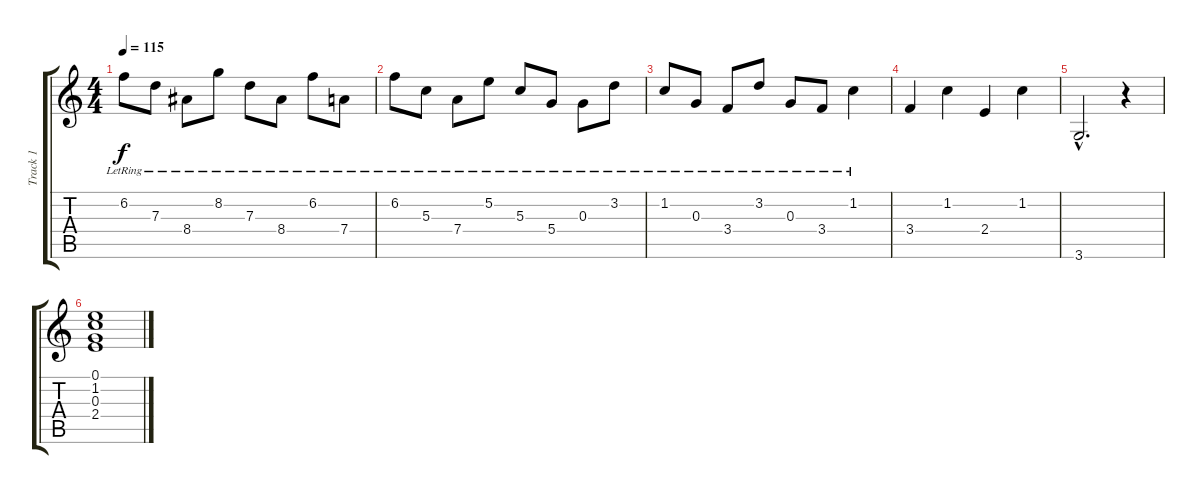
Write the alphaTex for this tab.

\track ("Track 1" "Track 1") {instrument acousticguitarnylon}
\staff {score tabs}
\tuning (E4 B3 G3 D3 A2 E2) {hide}
\ts (4 4)
\tempo 115
\clef g2
\ks c
6.2{lr}.8{dy f} 7.3{lr}.8 8.4{lr}.8 8.2{lr}.8 7.3{lr}.8 8.4{lr}.8 6.2{lr}.8 7.4{lr}.8 |
6.2{lr}.8 5.3{lr}.8 7.4{lr}.8 5.2{lr}.8 5.3{lr}.8 5.4{lr}.8 0.3{lr}.8 3.2{lr}.8 |
1.2{lr}.8 0.3{lr}.8 3.4{lr}.8 3.2{lr}.8 0.3{lr}.8 3.4{lr}.8 1.2{lr}.4 |
3.4.4 1.2.4 2.4.4 1.2.4 |
3.6{hac}.2{d} r.4 |
(0.1 1.2 0.3 2.4).1
